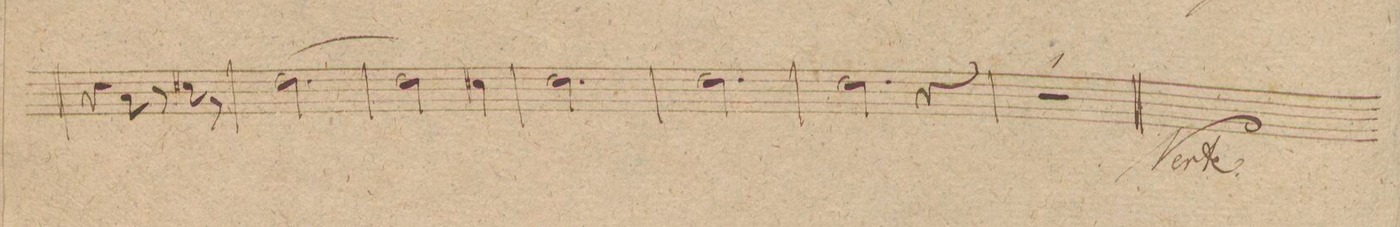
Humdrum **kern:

**kern	**dynam
*I"Violino. 1mo	*
*clefG2	*
*k[b-]	*
*met(c|)	*
*M3/4	*
4r	.
8a\	.
8r	.
8cc#X\	.
8r	.
=146	=146
[>2.dd\	.
=147	=147
2dd\]	.
4cc#X\	.
=148	=148
2.dd\	.
=149	=149
2.dd\	.
=150	=150
2dd\	.
4r	.
=151	=151
2.r	.
=152||	=152||
*k[f#c#g#]	*
*A:	*
*M4/4	*
*met(c)	*
*-	*-
